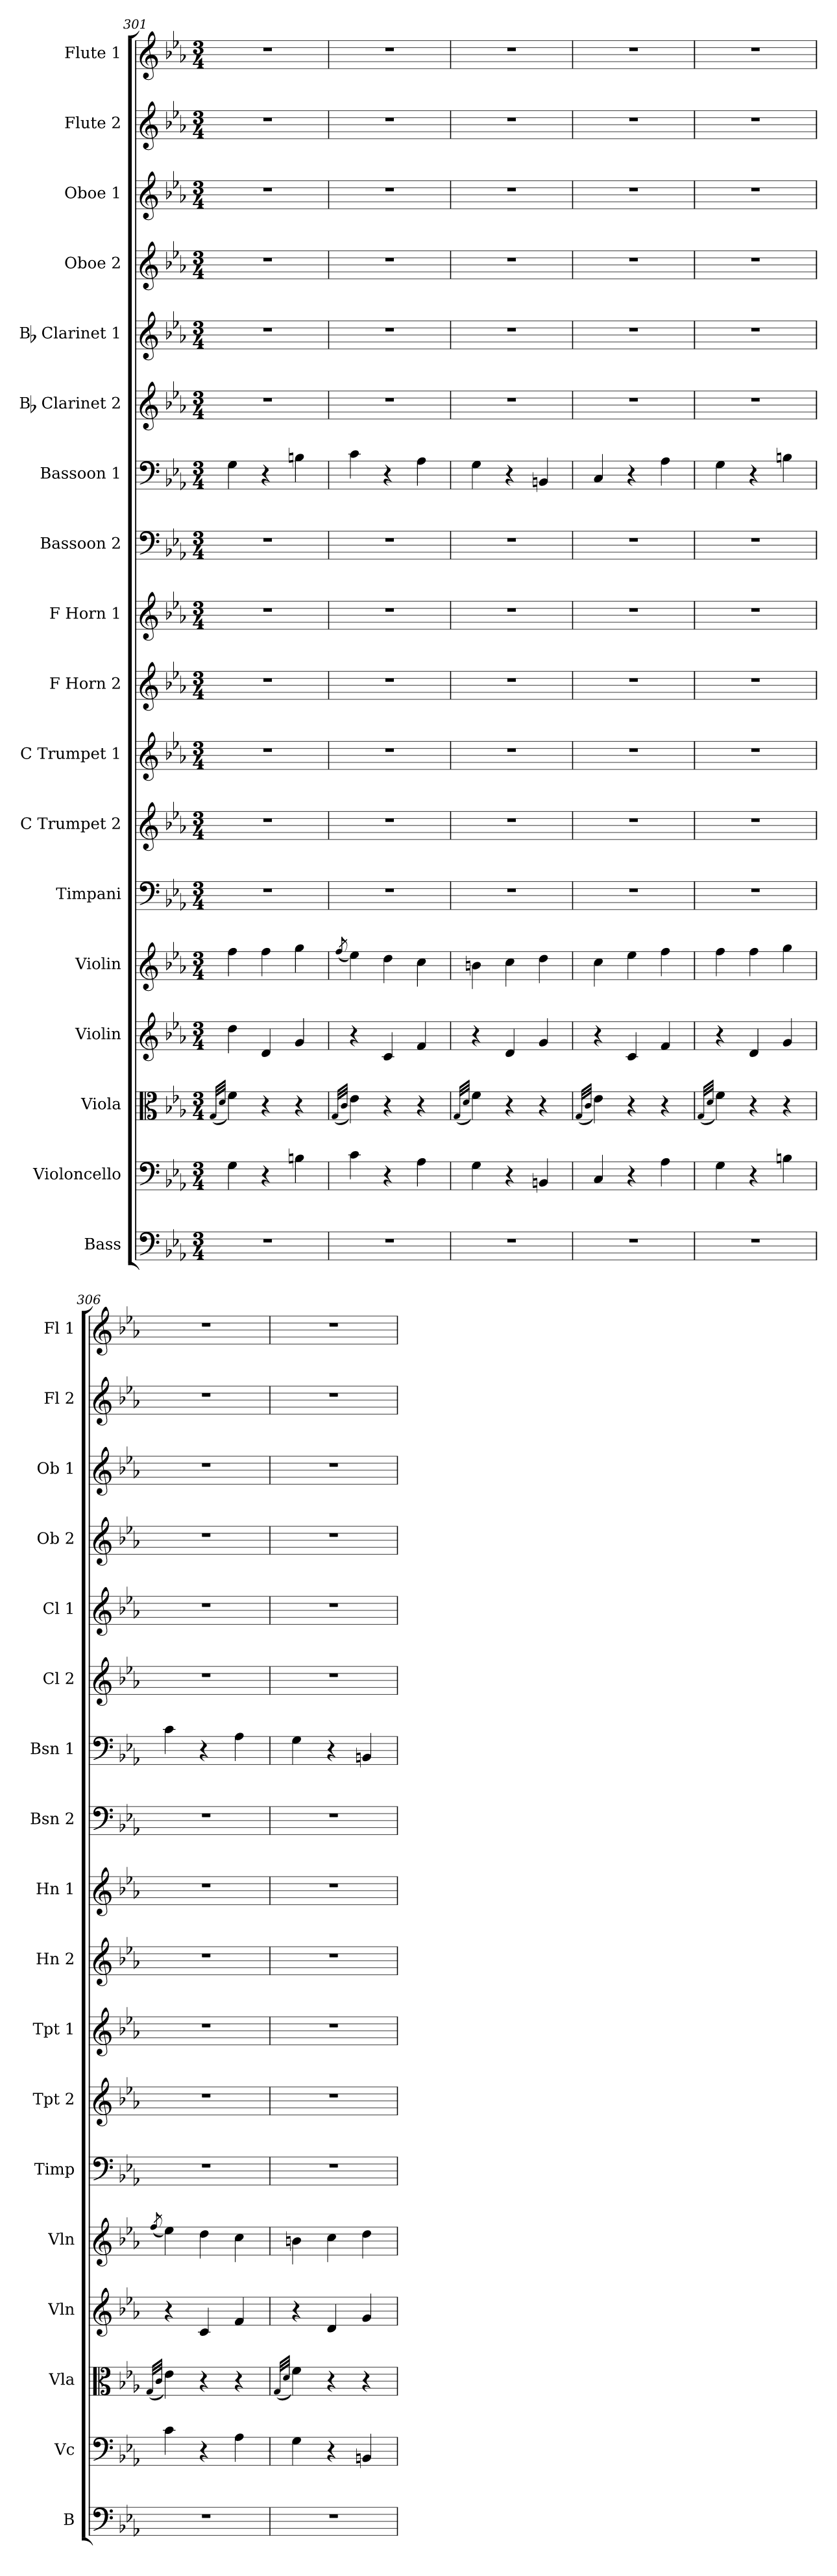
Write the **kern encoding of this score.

**kern	**kern	**kern	**kern	**kern	**kern	**kern	**kern	**kern	**kern	**kern	**kern	**kern	**kern	**kern	**kern	**kern	**kern
*part18	*part17	*part16	*part15	*part14	*part13	*part12	*part11	*part10	*part9	*part8	*part7	*part6	*part5	*part4	*part3	*part2	*part1
*staff18	*staff17	*staff16	*staff15	*staff14	*staff13	*staff12	*staff11	*staff10	*staff9	*staff8	*staff7	*staff6	*staff5	*staff4	*staff3	*staff2	*staff1
*I"Bass	*I"Violoncello	*I"Viola	*I"Violin	*I"Violin	*I"Timpani	*I"C Trumpet 2	*I"C Trumpet 1	*I"F Horn 2	*I"F Horn 1	*I"Bassoon 2	*I"Bassoon 1	*I"Bb Clarinet 2	*I"Bb Clarinet 1	*I"Oboe 2	*I"Oboe 1	*I"Flute 2	*I"Flute 1
*I'B	*I'Vc	*I'Vla	*I'Vln	*I'Vln	*I'Timp	*I'Tpt 2	*I'Tpt 1	*I'Hn 2	*I'Hn 1	*I'Bsn 2	*I'Bsn 1	*I'Cl 2	*I'Cl 1	*I'Ob 2	*I'Ob 1	*I'Fl 2	*I'Fl 1
*clefF4	*clefF4	*clefC3	*clefG2	*clefG2	*clefF4	*clefG2	*clefG2	*clefG2	*clefG2	*clefF4	*clefF4	*clefG2	*clefG2	*clefG2	*clefG2	*clefG2	*clefG2
*ITrd7c12	*	*	*	*	*	*	*	*ITrd4c7	*ITrd4c7	*	*	*ITrd1c2	*ITrd1c2	*	*	*	*
*k[b-e-a-]	*k[b-e-a-]	*k[b-e-a-]	*k[b-e-a-]	*k[b-e-a-]	*k[b-e-a-]	*k[b-e-a-]	*k[b-e-a-]	*k[b-e-a-d-]	*k[b-e-a-d-]	*k[b-e-a-]	*k[b-e-a-]	*k[b-e-a-d-g-]	*k[b-e-a-d-g-]	*k[b-e-a-]	*k[b-e-a-]	*k[b-e-a-]	*k[b-e-a-]
*M3/4	*M3/4	*M3/4	*M3/4	*M3/4	*M3/4	*M3/4	*M3/4	*M3/4	*M3/4	*M3/4	*M3/4	*M3/4	*M3/4	*M3/4	*M3/4	*M3/4	*M3/4
=301	=301	=301	=301	=301	=301	=301	=301	=301	=301	=301	=301	=301	=301	=301	=301	=301	=301
.	.	(32qGLLL	.	.	.	.	.	.	.	.	.	.	.	.	.	.	.
.	.	32qdJJJ	.	.	.	.	.	.	.	.	.	.	.	.	.	.	.
2.r	4G	4f)	4dd	4ff	2.r	2.r	2.r	2.r	2.r	2.r	4G	2.r	2.r	2.r	2.r	2.r	2.r
.	4r	4r	4d	4ff	.	.	.	.	.	.	4r	.	.	.	.	.	.
.	4Bn	4r	4g	4gg	.	.	.	.	.	.	4Bn	.	.	.	.	.	.
=302	=302	=302	=302	=302	=302	=302	=302	=302	=302	=302	=302	=302	=302	=302	=302	=302	=302
.	.	(32qGLLL	.	.	.	.	.	.	.	.	.	.	.	.	.	.	.
.	.	32qcJJJ	.	(8qff	.	.	.	.	.	.	.	.	.	.	.	.	.
2.r	4c	4e-)	4r	4ee-)	2.r	2.r	2.r	2.r	2.r	2.r	4c	2.r	2.r	2.r	2.r	2.r	2.r
.	4r	4r	4c	4dd	.	.	.	.	.	.	4r	.	.	.	.	.	.
.	4A-	4r	4f	4cc	.	.	.	.	.	.	4A-	.	.	.	.	.	.
=303	=303	=303	=303	=303	=303	=303	=303	=303	=303	=303	=303	=303	=303	=303	=303	=303	=303
.	.	(32qGLLL	.	.	.	.	.	.	.	.	.	.	.	.	.	.	.
.	.	32qdJJJ	.	.	.	.	.	.	.	.	.	.	.	.	.	.	.
2.r	4G	4f)	4r	4bn	2.r	2.r	2.r	2.r	2.r	2.r	4G	2.r	2.r	2.r	2.r	2.r	2.r
.	4r	4r	4d	4cc	.	.	.	.	.	.	4r	.	.	.	.	.	.
.	4BBn	4r	4g	4dd	.	.	.	.	.	.	4BBn	.	.	.	.	.	.
=304	=304	=304	=304	=304	=304	=304	=304	=304	=304	=304	=304	=304	=304	=304	=304	=304	=304
.	.	(32qGLLL	.	.	.	.	.	.	.	.	.	.	.	.	.	.	.
.	.	32qcJJJ	.	.	.	.	.	.	.	.	.	.	.	.	.	.	.
2.r	4C	4e-)	4r	4cc	2.r	2.r	2.r	2.r	2.r	2.r	4C	2.r	2.r	2.r	2.r	2.r	2.r
.	4r	4r	4c	4ee-	.	.	.	.	.	.	4r	.	.	.	.	.	.
.	4A-	4r	4f	4ff	.	.	.	.	.	.	4A-	.	.	.	.	.	.
=305	=305	=305	=305	=305	=305	=305	=305	=305	=305	=305	=305	=305	=305	=305	=305	=305	=305
.	.	(32qGLLL	.	.	.	.	.	.	.	.	.	.	.	.	.	.	.
.	.	32qdJJJ	.	.	.	.	.	.	.	.	.	.	.	.	.	.	.
2.r	4G	4f)	4r	4ff	2.r	2.r	2.r	2.r	2.r	2.r	4G	2.r	2.r	2.r	2.r	2.r	2.r
.	4r	4r	4d	4ff	.	.	.	.	.	.	4r	.	.	.	.	.	.
.	4Bn	4r	4g	4gg	.	.	.	.	.	.	4Bn	.	.	.	.	.	.
=306	=306	=306	=306	=306	=306	=306	=306	=306	=306	=306	=306	=306	=306	=306	=306	=306	=306
.	.	(32qGLLL	.	.	.	.	.	.	.	.	.	.	.	.	.	.	.
.	.	32qcJJJ	.	(8qff	.	.	.	.	.	.	.	.	.	.	.	.	.
2.r	4c	4e-)	4r	4ee-)	2.r	2.r	2.r	2.r	2.r	2.r	4c	2.r	2.r	2.r	2.r	2.r	2.r
.	4r	4r	4c	4dd	.	.	.	.	.	.	4r	.	.	.	.	.	.
.	4A-	4r	4f	4cc	.	.	.	.	.	.	4A-	.	.	.	.	.	.
!!LO:LB:g=z
=307	=307	=307	=307	=307	=307	=307	=307	=307	=307	=307	=307	=307	=307	=307	=307	=307	=307
.	.	(32qGLLL	.	.	.	.	.	.	.	.	.	.	.	.	.	.	.
.	.	32qdJJJ	.	.	.	.	.	.	.	.	.	.	.	.	.	.	.
2.r	4G	4f)	4r	4bn	2.r	2.r	2.r	2.r	2.r	2.r	4G	2.r	2.r	2.r	2.r	2.r	2.r
.	4r	4r	4d	4cc	.	.	.	.	.	.	4r	.	.	.	.	.	.
.	4BBn	4r	4g	4dd	.	.	.	.	.	.	4BBn	.	.	.	.	.	.
=	=	=	=	=	=	=	=	=	=	=	=	=	=	=	=	=	=
*-	*-	*-	*-	*-	*-	*-	*-	*-	*-	*-	*-	*-	*-	*-	*-	*-	*-
